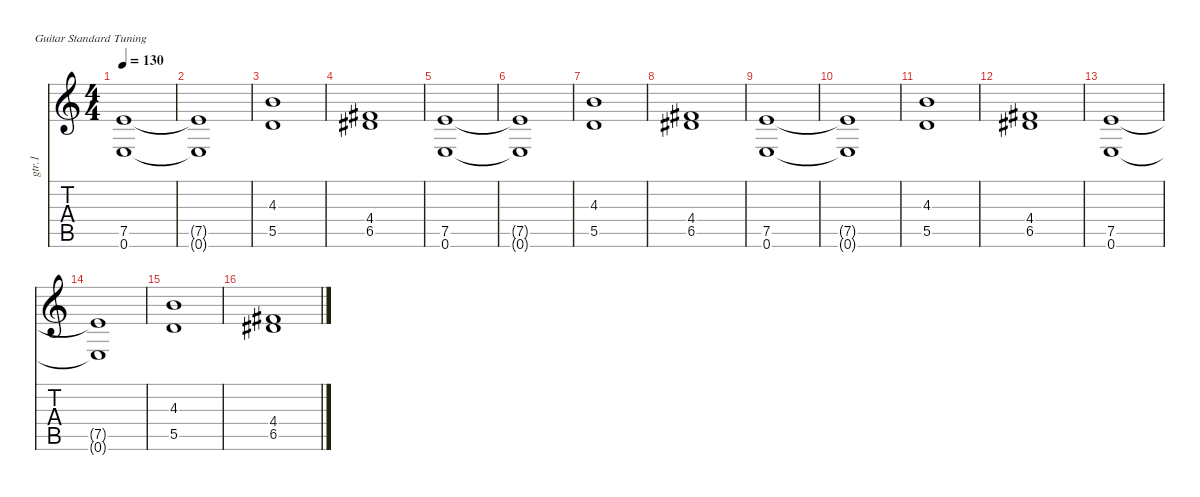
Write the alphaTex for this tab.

\defaultSystemsLayout 4
\hideDynamics
\bracketExtendMode nobrackets
\otherSystemsTrackNameOrientation horizontal
\track ("Guitar 1" "gtr.1") {instrument distortionguitar}
\staff {score tabs}
\tuning (E4 B3 G3 D3 A2 E2)
\ts (4 4)
\beaming (8 2 2 2 2)
\tempo 130
\clef g2
\ks c
(7.5 0.6).1{dy f instrument overdrivenguitar beam Up} |
(7.5{t} 0.6{t}).1{beam Up} |
(4.3 5.5).1{beam Up} |
(4.4{acc #} 6.5{acc #}).1{beam Up} |
(7.5 0.6).1{beam Up} |
(7.5{t} 0.6{t}).1{beam Up} |
(4.3 5.5).1{beam Up} |
(4.4{acc #} 6.5{acc #}).1{beam Up} |
(7.5 0.6).1{beam Up} |
(7.5{t} 0.6{t}).1{beam Up} |
(4.3 5.5).1{beam Up} |
(4.4{acc #} 6.5{acc #}).1{beam Up} |
(7.5 0.6).1{beam Up} |
(7.5{t} 0.6{t}).1{beam Up} |
(4.3 5.5).1{beam Up} |
(4.4{acc #} 6.5{acc #}).1{beam Up}
